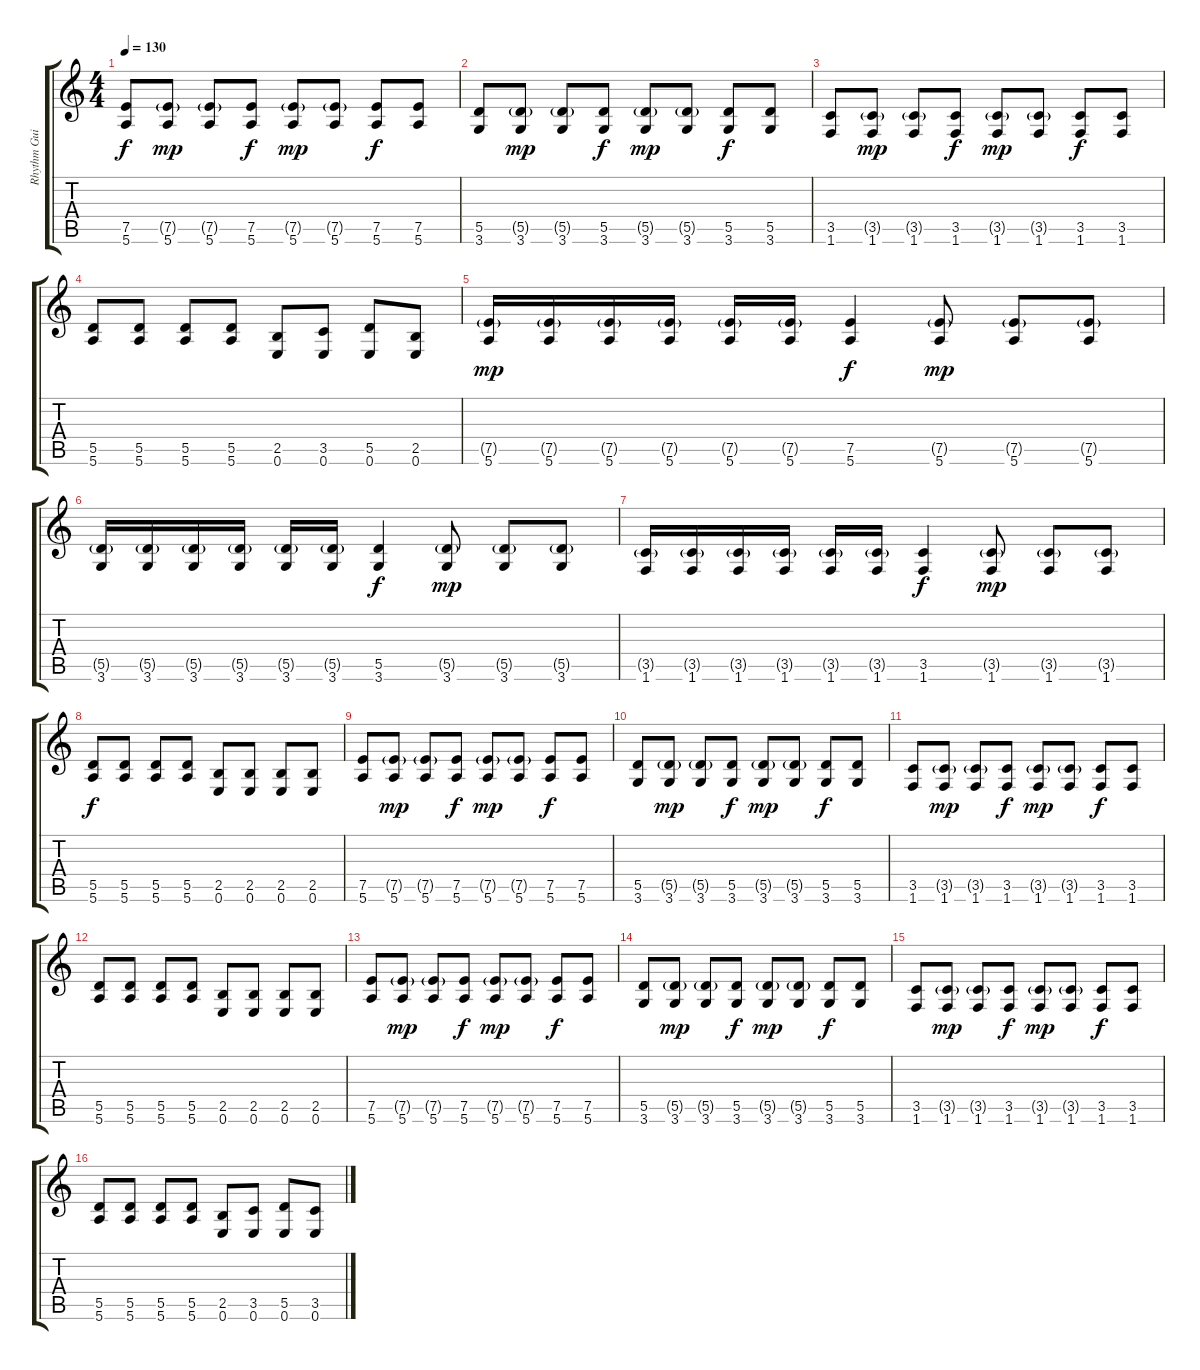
\track ("Rhythm Guitar" "Rhythm Gui") {instrument distortionguitar}
\staff {score tabs}
\tuning (E4 B3 G3 D3 A2 E2) {hide}
\ts (4 4)
\tempo 130
\clef g2
\ks c
(7.5 5.6).8{dy f} (7.5{g} 5.6).8{dy mp} (7.5{g} 5.6).8 (7.5 5.6).8{dy f} (7.5{g} 5.6).8{dy mp} (7.5{g} 5.6).8 (7.5 5.6).8{dy f} (7.5 5.6).8 |
(5.5 3.6).8 (5.5{g} 3.6).8{dy mp} (5.5{g} 3.6).8 (5.5 3.6).8{dy f} (5.5{g} 3.6).8{dy mp} (5.5{g} 3.6).8 (5.5 3.6).8{dy f} (5.5 3.6).8 |
(3.5 1.6).8 (3.5{g} 1.6).8{dy mp} (3.5{g} 1.6).8 (3.5 1.6).8{dy f} (3.5{g} 1.6).8{dy mp} (3.5{g} 1.6).8 (3.5 1.6).8{dy f} (3.5 1.6).8 |
(5.5 5.6).8 (5.5 5.6).8 (5.5 5.6).8 (5.5 5.6).8 (2.5 0.6).8 (3.5 0.6).8 (5.5 0.6).8 (2.5 0.6).8 |
(7.5{g} 5.6).16{dy mp} (7.5{g} 5.6).16 (7.5{g} 5.6).16 (7.5{g} 5.6).16 (7.5{g} 5.6).16 (7.5{g} 5.6).16 (7.5 5.6).4{dy f} (7.5{g} 5.6).8{dy mp} (7.5{g} 5.6).8 (7.5{g} 5.6).8 |
(5.5{g} 3.6).16 (5.5{g} 3.6).16 (5.5{g} 3.6).16 (5.5{g} 3.6).16 (5.5{g} 3.6).16 (5.5{g} 3.6).16 (5.5 3.6).4{dy f} (5.5{g} 3.6).8{dy mp} (5.5{g} 3.6).8 (5.5{g} 3.6).8 |
(3.5{g} 1.6).16 (3.5{g} 1.6).16 (3.5{g} 1.6).16 (3.5{g} 1.6).16 (3.5{g} 1.6).16 (3.5{g} 1.6).16 (3.5 1.6).4{dy f} (3.5{g} 1.6).8{dy mp} (3.5{g} 1.6).8 (3.5{g} 1.6).8 |
(5.5 5.6).8{dy f} (5.5 5.6).8 (5.5 5.6).8 (5.5 5.6).8 (2.5 0.6).8 (2.5 0.6).8 (2.5 0.6).8 (2.5 0.6).8 |
(7.5 5.6).8 (7.5{g} 5.6).8{dy mp} (7.5{g} 5.6).8 (7.5 5.6).8{dy f} (7.5{g} 5.6).8{dy mp} (7.5{g} 5.6).8 (7.5 5.6).8{dy f} (7.5 5.6).8 |
(5.5 3.6).8 (5.5{g} 3.6).8{dy mp} (5.5{g} 3.6).8 (5.5 3.6).8{dy f} (5.5{g} 3.6).8{dy mp} (5.5{g} 3.6).8 (5.5 3.6).8{dy f} (5.5 3.6).8 |
(3.5 1.6).8 (3.5{g} 1.6).8{dy mp} (3.5{g} 1.6).8 (3.5 1.6).8{dy f} (3.5{g} 1.6).8{dy mp} (3.5{g} 1.6).8 (3.5 1.6).8{dy f} (3.5 1.6).8 |
(5.5 5.6).8 (5.5 5.6).8 (5.5 5.6).8 (5.5 5.6).8 (2.5 0.6).8 (2.5 0.6).8 (2.5 0.6).8 (2.5 0.6).8 |
(7.5 5.6).8 (7.5{g} 5.6).8{dy mp} (7.5{g} 5.6).8 (7.5 5.6).8{dy f} (7.5{g} 5.6).8{dy mp} (7.5{g} 5.6).8 (7.5 5.6).8{dy f} (7.5 5.6).8 |
(5.5 3.6).8 (5.5{g} 3.6).8{dy mp} (5.5{g} 3.6).8 (5.5 3.6).8{dy f} (5.5{g} 3.6).8{dy mp} (5.5{g} 3.6).8 (5.5 3.6).8{dy f} (5.5 3.6).8 |
(3.5 1.6).8 (3.5{g} 1.6).8{dy mp} (3.5{g} 1.6).8 (3.5 1.6).8{dy f} (3.5{g} 1.6).8{dy mp} (3.5{g} 1.6).8 (3.5 1.6).8{dy f} (3.5 1.6).8 |
(5.5 5.6).8 (5.5 5.6).8 (5.5 5.6).8 (5.5 5.6).8 (2.5 0.6).8 (3.5 0.6).8 (5.5 0.6).8 (3.5 0.6).8
